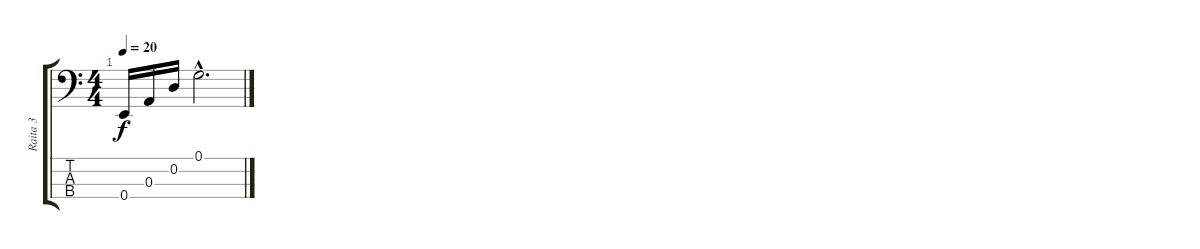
\track ("Raita 3" "Raita 3") {instrument electricbassfinger}
\staff {score tabs}
\tuning (G2 D2 A1 E1) {hide}
\ts (4 4)
\tempo 20
\clef f4
\ks c
0.4.16{dy f} 0.3.16 0.2.16 0.1{hac}.2{d}
